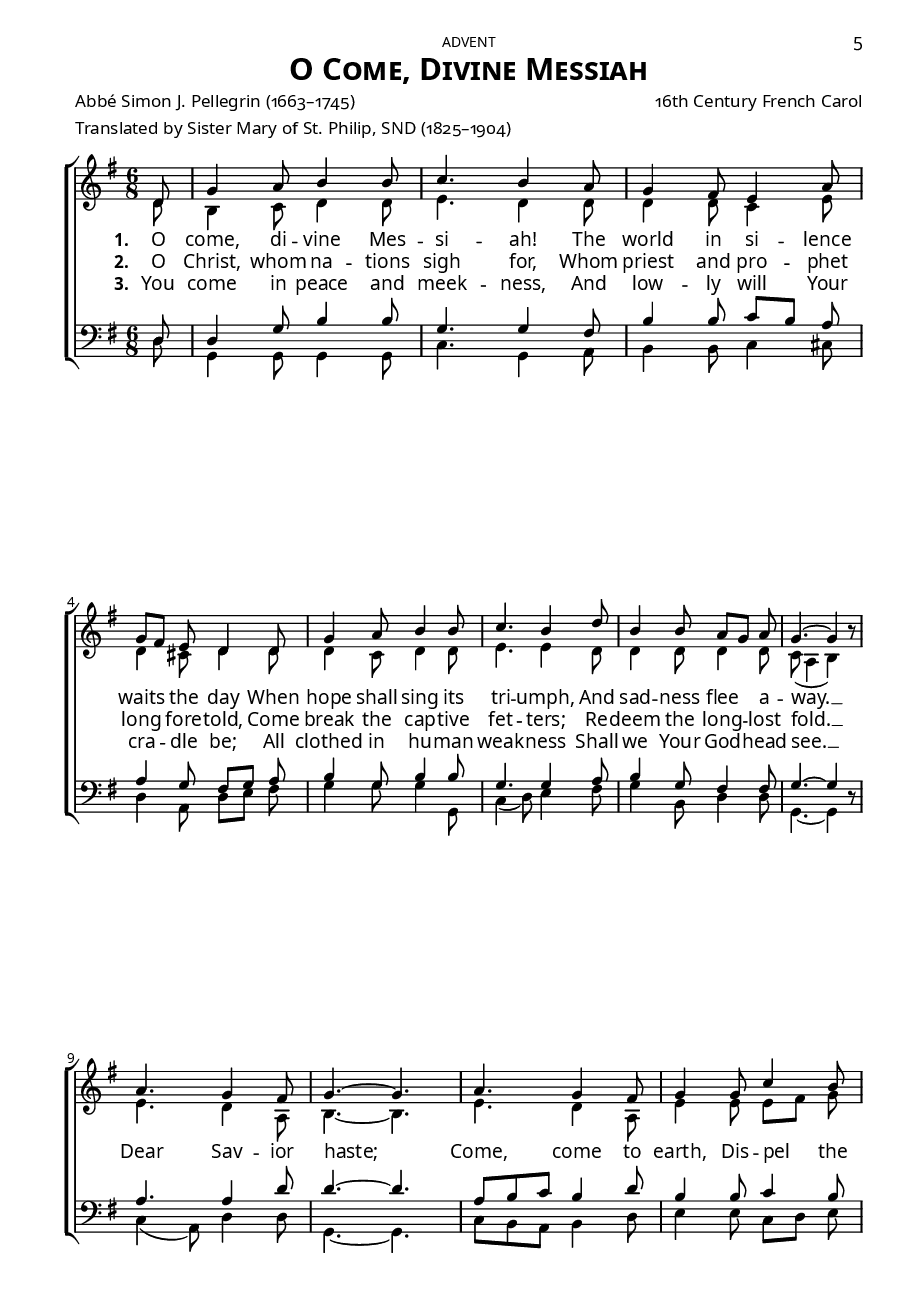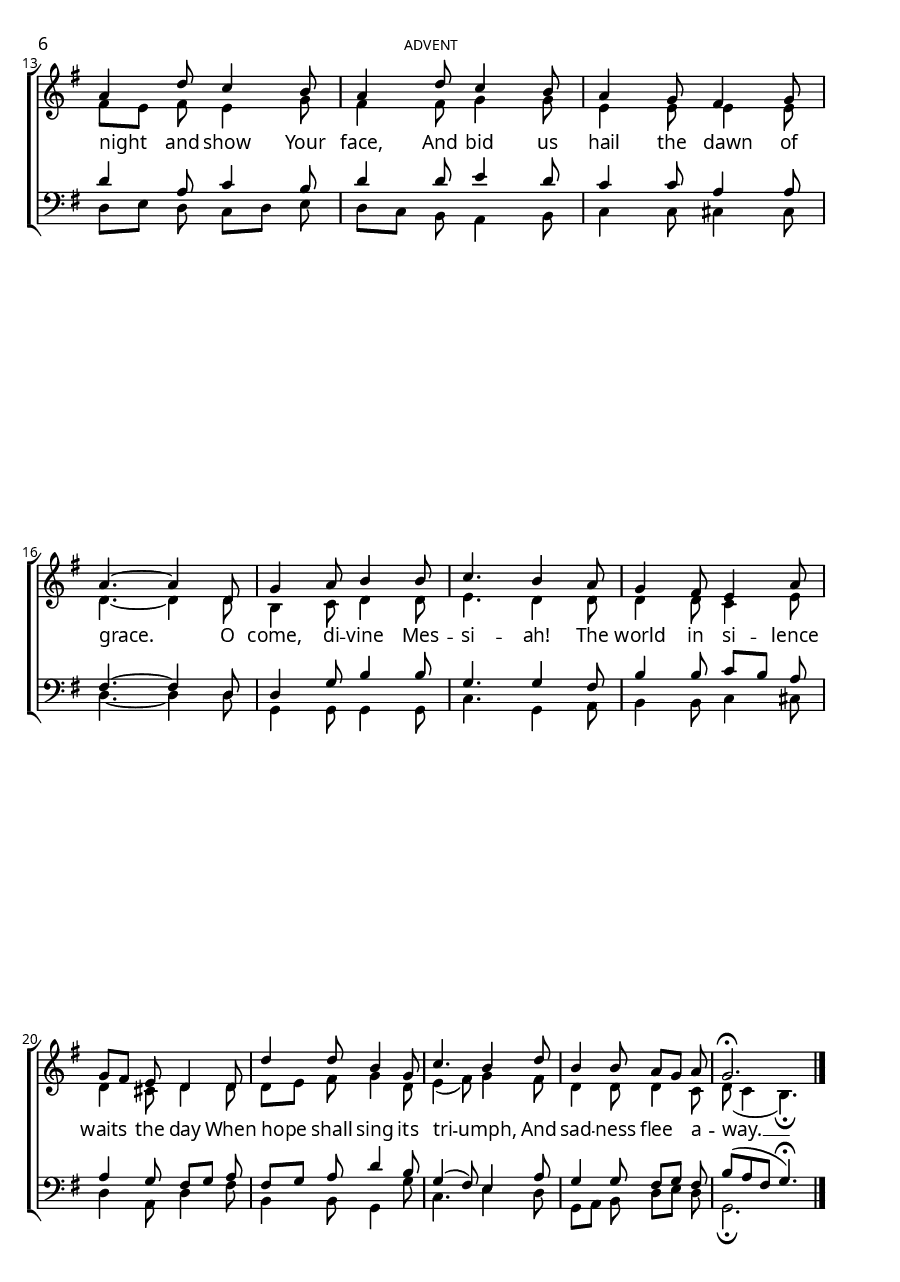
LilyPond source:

\version "2.14.2"
\include "util.ly"
#(set-global-staff-size 15) \paper{ #(define fonts (make-pango-font-tree "GoudyOlSt BT" "Garamond Premier Pro" "Garamond Premier Pro" (/ 15 20))) }
\header {
  title = \markup{\override #'(font-name . "Garamond Premier Pro Semibold"){ \abs-fontsize #15 \smallCapsOldStyle"O Come, Divine Messiah"}}
  poet = \markup\oldStyleNum"Abbé Simon J. Pellegrin (1663–1745)"
  meter = \markup\oldStyleNum"Translated by Sister Mary of St. Philip, SND (1825–1904)"
  composer = \markup\oldStyleNum"16th Century French Carol"
  %arranger = \markup\oldStyleNum"Edited by Benjamin Bloomfield (1984–)"
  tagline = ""
}
\paper {
  %print-all-headers = ##f
  paper-height = 9\in
  paper-width = 6\in
  indent = 0\in
  %system-system-spacing = #'((basic-distance . 10) (padding . 0))
  system-system-spacing =
    #'((basic-distance . 0)
       (minimum-distance . 0)
       (padding . -5)
       (stretchability . 100))
  ragged-last-bottom = ##f
  ragged-bottom = ##f
  two-sided = ##t
  inner-margin = 0.5\in
  outer-margin = 0.25\in
  top-margin = 0.25\in
  bottom-margin = 0.25\in
  first-page-number = #005
  print-first-page-number = ##t
  headerLine = \markup{\override #'(font-name . "Garamond Premier Pro") \smallCaps advent}
  oddHeaderMarkup = \markup\fill-line{
     \override #'(font-name . "Garamond Premier Pro")\abs-fontsize #8.5
     \combine 
        \fill-line{"" \on-the-fly #print-page-number-check-first
        \oldStylePageNum""
        }
        \fill-line{\headerLine}
  }
  evenHeaderMarkup = \markup {
     \override #'(font-name . "Garamond Premier Pro")\abs-fontsize #8.5
     \combine
        \on-the-fly #print-page-number-check-first
        \oldStylePageNum""
        \fill-line{\headerLine}
  }
}
global = {
  \key g \major
  \time 6/8
  \autoBeamOff
  \override DynamicLineSpanner #'staff-padding = #0.0
  \override DynamicLineSpanner #'Y-extent = #'(-1 . 1)
}

sopMusic = \relative c' {
  \partial 8 d8 |
  g4 a8 b4 b8 |
  c4. b4 a8 |
  g4 fis8 e4 a8 |
  g[ fis] e d4 d8 |
  g4 a8 b4 b8 |
  
  c4. b4 d8 |
  b4 b8 a[ g] a |
  g4.~ g4 b8\rest | \break
  a4. g4 fis8 |
  g4.~ g4. |
  a4. g4 fis8 |
  
  g4 g8 c4 b8 |
  a4 d8 c4 b8 |
  a4 d8 c4 b8 |
  a4 g8 fis4 g8 |
  a4.~ a4 d,8 |
  g4 a8 b4 b8 |
  
  c4. b4 a8 |
  g4 fis8 e4 a8 |
  g[ fis] e d4 d8 |
  d'4 d8 b4 g8 |
  
  c4. b4 d8 |
  b4 b8 a[ g] a |
  g2.^\fermata \bar "|."
}
sopWords = \lyricmode {
  
}

altoMusic = \relative c' {
  d8 |
  b4 c8 d4 d8 |
  e4. d4 d8 |
  d4 d8 c4 e8 |
  d4 cis8 d4 d8 |
  d4 c8 d4 d8 |
  
  e4. e4 d8 |
  d4 d8 d4 d8 |
  c( a4 b4) s8 |
  e4. d4 a8 |
  b4.~ b4. |
  e4. d4 a8 |
  
  e'4 e8 e[ fis] g |
  fis[ e] fis e4 g8 |
  fis4 fis8 g4 g8 |
  e4 e8 e4 e8 |
  d4.~ d4 d8 |
  b4 c8 d4 d8 |
  
  e4. d4 d8 |
  d4 d8 c4 e8 |
  d4 cis8 d4 d8 |
  d[ e] fis g4 d8 |
  
  e4( fis8) g4 fis8 |
  d4 d8 d4 c8 |
  d8( c4 b4.)\fermata \bar "|."
}
altoWords = \lyricmode {
  \dropLyricsVII
  \set stanza = #"1. "
  O come, di -- vine Mes -- si -- ah!
  The world in si -- lence waits the day
  When hope shall sing its tri -- umph,
  And sad -- ness flee a -- way. __
  
  \dropLyricsV
  Dear Sav -- ior haste;
  Come, come to earth,
  Dis -- pel the night and show Your face,
  And bid us hail the dawn of grace.

  O come, di -- vine Mes -- si -- ah!
  The world in si -- lence
  \break
  \dropLyricsVII
  waits the day
  When hope shall sing its tri -- umph,
  And sad -- ness flee a -- way. __
}
altoWordsII = \lyricmode {
  \dropLyricsVII
%\markup\italic
  \set stanza = #"2. "
  O Christ, whom na -- tions sigh for,
  Whom priest and pro -- phet long fore -- told,
  Come break the cap -- tive fet -- ters;
  Re -- deem the long -- lost fold. __
}
altoWordsIII = \lyricmode {
  \dropLyricsVII
  \set stanza = #"3. "
  You come in peace and meek -- ness,
  And low -- ly will Your cra -- dle be;
  All clothed in hu -- man weak -- ness
  Shall we Your God -- head see. __
}
altoWordsIV = \lyricmode {
  \set stanza = #"4. "
  \set ignoreMelismata = ##t
}
altoWordsV = \lyricmode {
  \set stanza = #"5. "
  \set ignoreMelismata = ##t
}
altoWordsVI = \lyricmode {
  \set stanza = #"6. "
  \set ignoreMelismata = ##t
}
tenorMusic = \relative c {
  d8 |
  d4 g8 b4 b8 |
  g4. g4 fis8 |
  b4 b8 c[ b] a |
  a4 g8 fis[ g] a |
  b4 g8 b4 b8 |
  
  g4. g4 a8 |
  b4 g8 fis4 fis8 |
  g4.~ g4 s8 |
  a4. a4 d8 |
  d4.~ d4. |
  a8[ b c] b4 d8 |
  
  b4 b8 c4 b8 |
  d4 a8 c4 b8 |
  d4 d8 e4 d8 |
  c4 c8 a4 a8 |
  fis4.~ fis4 d8 |
  d4 g8 b4 b8 |
  
  g4. g4 fis8 |
  b4 b8 c[ b] a |
  a4 g8 fis[ g] a |
  fis[ g] a d4 b8 |
  
  g4( fis8) e4 a8 |
  g4 g8 fis[ g] fis |
  b([ a8 fis] g4.)^\fermata \bar "|."
}
tenorWords = \lyricmode {

}

bassMusic = \relative c {
  d8 |
  g,4 g8 g4 g8 |
  c4. g4 a8 |
  b4 b8 c4 cis8 |
  d4 a8 d[ e] fis |
  g4 g8 g4 g,8 |
  
  c4( d8) e4 fis8 |
  g4 b,8 d4 d8 |
  g,4.~ g4 d'8\rest |
  c4( a8) d4 d8 |
  g,4.~ g4. |
  c8[ b a] b4 d8 |
  
  e4 e8 c[ d] e |
  d[ e] d c[ d] e |
  d[ c] b a4 b8 |
  c4 c8 cis4 cis8 |
  d4.~ d4 d8 |
  g,4 g8 g4 g8 |
  
  c4. g4 a8 |
  b4 b8 c4 cis8 |
  d4 a8 d4 fis8 |
  b,4 b8 g4 g'8 |
  
  c,4. e4 d8 |
  g,8[ a] b d8[ e] d |
  g,2._\fermata \bar "|."
}
bassWords = \lyricmode {

}

pianoRH = \relative c' {
  
}
pianoLH = \relative c' {
  
}

\score {
  <<
   \new ChoirStaff <<
    \new Staff = women <<
      \new Voice = "sopranos" { \voiceOne << \global \sopMusic >> }
      \new Voice = "altos" { \voiceTwo << \global \altoMusic >> }
    >>
    \new Lyrics \with { alignAboveContext = #"women" \override VerticalAxisGroup #'nonstaff-relatedstaff-spacing = #'((basic-distance . 1))} \lyricsto "sopranos" \sopWords
    \new Lyrics = "altosVI"  \with { alignBelowContext = #"women" \override VerticalAxisGroup #'nonstaff-relatedstaff-spacing = #'((basic-distance . 1)) } \lyricsto "altos" \altoWordsVI
    \new Lyrics = "altosV"  \with { alignBelowContext = #"women" \override VerticalAxisGroup #'nonstaff-relatedstaff-spacing = #'((basic-distance . 1)) } \lyricsto "altos" \altoWordsV
    \new Lyrics = "altosIV"  \with { alignBelowContext = #"women" \override VerticalAxisGroup #'nonstaff-relatedstaff-spacing = #'((basic-distance . 1)) } \lyricsto "altos" \altoWordsIV
    \new Lyrics = "altosIII"  \with { alignBelowContext = #"women" \override VerticalAxisGroup #'nonstaff-relatedstaff-spacing = #'((basic-distance . 1)) } \lyricsto "altos" \altoWordsIII
    \new Lyrics = "altosII"  \with { alignBelowContext = #"women" \override VerticalAxisGroup #'nonstaff-relatedstaff-spacing = #'((basic-distance . 1)) } \lyricsto "altos" \altoWordsII
    \new Lyrics = "altos"  \with { alignBelowContext = #"women" \override VerticalAxisGroup #'nonstaff-relatedstaff-spacing = #'((basic-distance . 1)) } \lyricsto "altos" \altoWords
   \new Staff = men <<
      \clef bass
      \new Voice = "tenors" { \voiceOne << \global \tenorMusic >> }
      \new Voice = "basses" { \voiceTwo << \global \bassMusic >> }
    >>
    \new Lyrics \with { alignAboveContext = #"men" \override VerticalAxisGroup #'nonstaff-relatedstaff-spacing = #'((basic-distance . 1)) } \lyricsto "tenors" \tenorWords
    \new Lyrics \with { alignBelowContext = #"men" \override VerticalAxisGroup #'nonstaff-relatedstaff-spacing = #'((basic-distance . 1)) } \lyricsto "basses" \bassWords
  >>
%    \new PianoStaff << \new Staff { \new Voice { \pianoRH } } \new Staff { \clef "bass" \pianoLH } >>
  >>
  \layout {
    \context {
      \Score
      %\override SpacingSpanner #'base-shortest-duration = #(ly:make-moment 1 8)
      %\override SpacingSpanner #'common-shortest-duration = #(ly:make-moment 1 4)
    }
    \context {
      % Remove all empty staves
      % \Staff \RemoveEmptyStaves \override VerticalAxisGroup #'remove-first = ##t
    }
  }
  \midi {
    \tempo 4 = 90
    \set Staff.midiInstrument = "flute"
  
    \context {
      \Voice
      \remove "Dynamic_performer"
    }
  }
}
